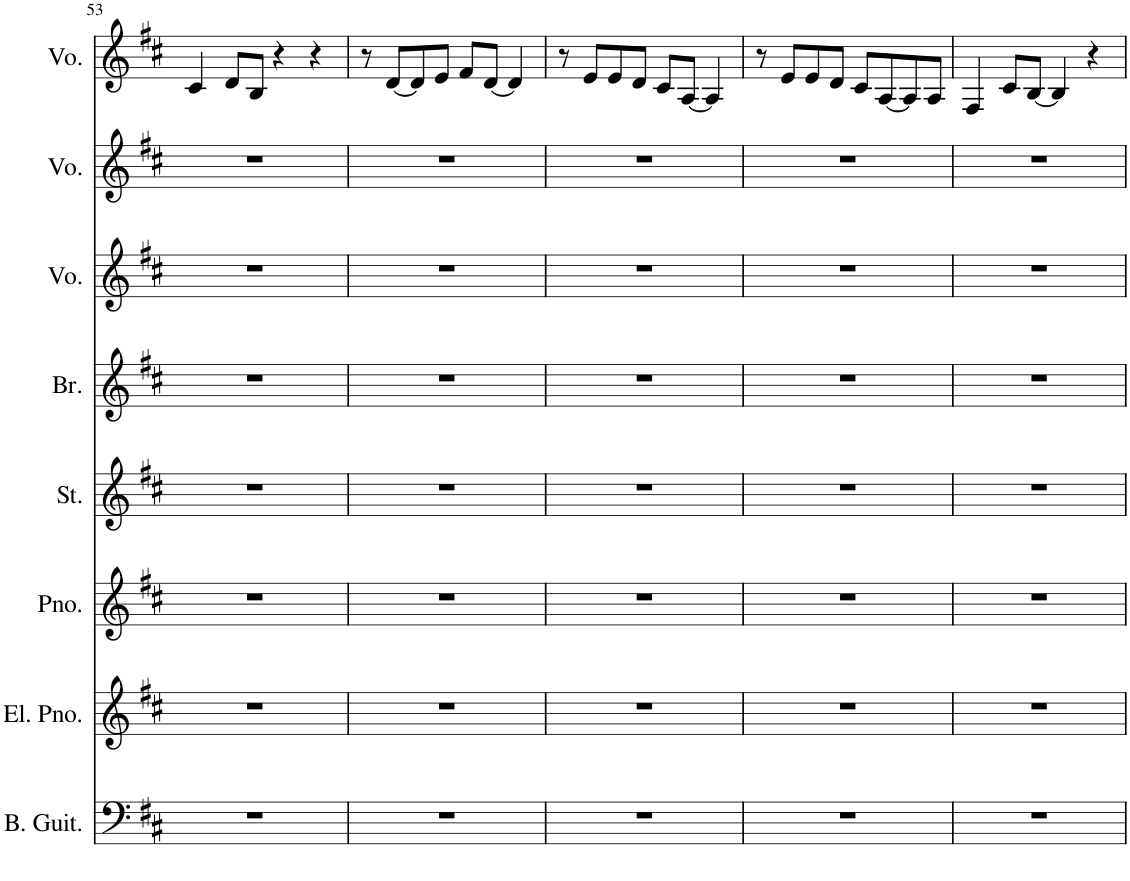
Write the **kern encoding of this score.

**kern	**kern	**kern	**kern	**kern	**kern	**kern	**kern
*part8	*part7	*part6	*part5	*part4	*part3	*part2	*part1
*staff8	*staff7	*staff6	*staff5	*staff4	*staff3	*staff2	*staff1
*I"ベース	*I"エレクトリックピアノ	*I"ピアノ	*I"ストリングス	*I"金管楽器	*I"ボーカル	*I"ボーカル	*I"ボーカル
!!LO:PB:g=z
*clefF4	*clefG2	*clefG2	*clefG2	*clefG2	*clefG2	*clefG2	*clefG2
*Trd7c12	*	*	*	*	*Trd5c9	*Trd5c9	*Trd5c9
*k[f#c#]	*k[f#c#]	*k[f#c#]	*k[f#c#]	*k[f#c#]	*k[f#c#]	*k[f#c#]	*k[f#c#]
*M4/4	*M4/4	*M4/4	*M4/4	*M4/4	*M4/4	*M4/4	*M4/4
=53	=53	=53	=53	=53	=53	=53	=53
1r	1r	1r	1r	1r	1r	1r	4c#/
.	.	.	.	.	.	.	8d/L
.	.	.	.	.	.	.	8B/J
.	.	.	.	.	.	.	4r
.	.	.	.	.	.	.	4r
=54	=54	=54	=54	=54	=54	=54	=54
1r	1r	1r	1r	1r	1r	1r	8r
.	.	.	.	.	.	.	[8d/L
.	.	.	.	.	.	.	8d/]
.	.	.	.	.	.	.	8e/J
.	.	.	.	.	.	.	8f#/L
.	.	.	.	.	.	.	[8d/J
.	.	.	.	.	.	.	4d/]
=55	=55	=55	=55	=55	=55	=55	=55
1r	1r	1r	1r	1r	1r	1r	8r
.	.	.	.	.	.	.	8e/L
.	.	.	.	.	.	.	8e/
.	.	.	.	.	.	.	8d/J
.	.	.	.	.	.	.	8c#/L
.	.	.	.	.	.	.	[8A/J
.	.	.	.	.	.	.	4A/]
=56	=56	=56	=56	=56	=56	=56	=56
1r	1r	1r	1r	1r	1r	1r	8r
.	.	.	.	.	.	.	8e/L
.	.	.	.	.	.	.	8e/
.	.	.	.	.	.	.	8d/J
.	.	.	.	.	.	.	8c#/L
.	.	.	.	.	.	.	[8A/
.	.	.	.	.	.	.	8A/]
.	.	.	.	.	.	.	8A/J
=57	=57	=57	=57	=57	=57	=57	=57
1r	1r	1r	1r	1r	1r	1r	4F#/
.	.	.	.	.	.	.	8c#/L
.	.	.	.	.	.	.	[8B/J
.	.	.	.	.	.	.	4B/]
.	.	.	.	.	.	.	4r
=	=	=	=	=	=	=	=
*-	*-	*-	*-	*-	*-	*-	*-
